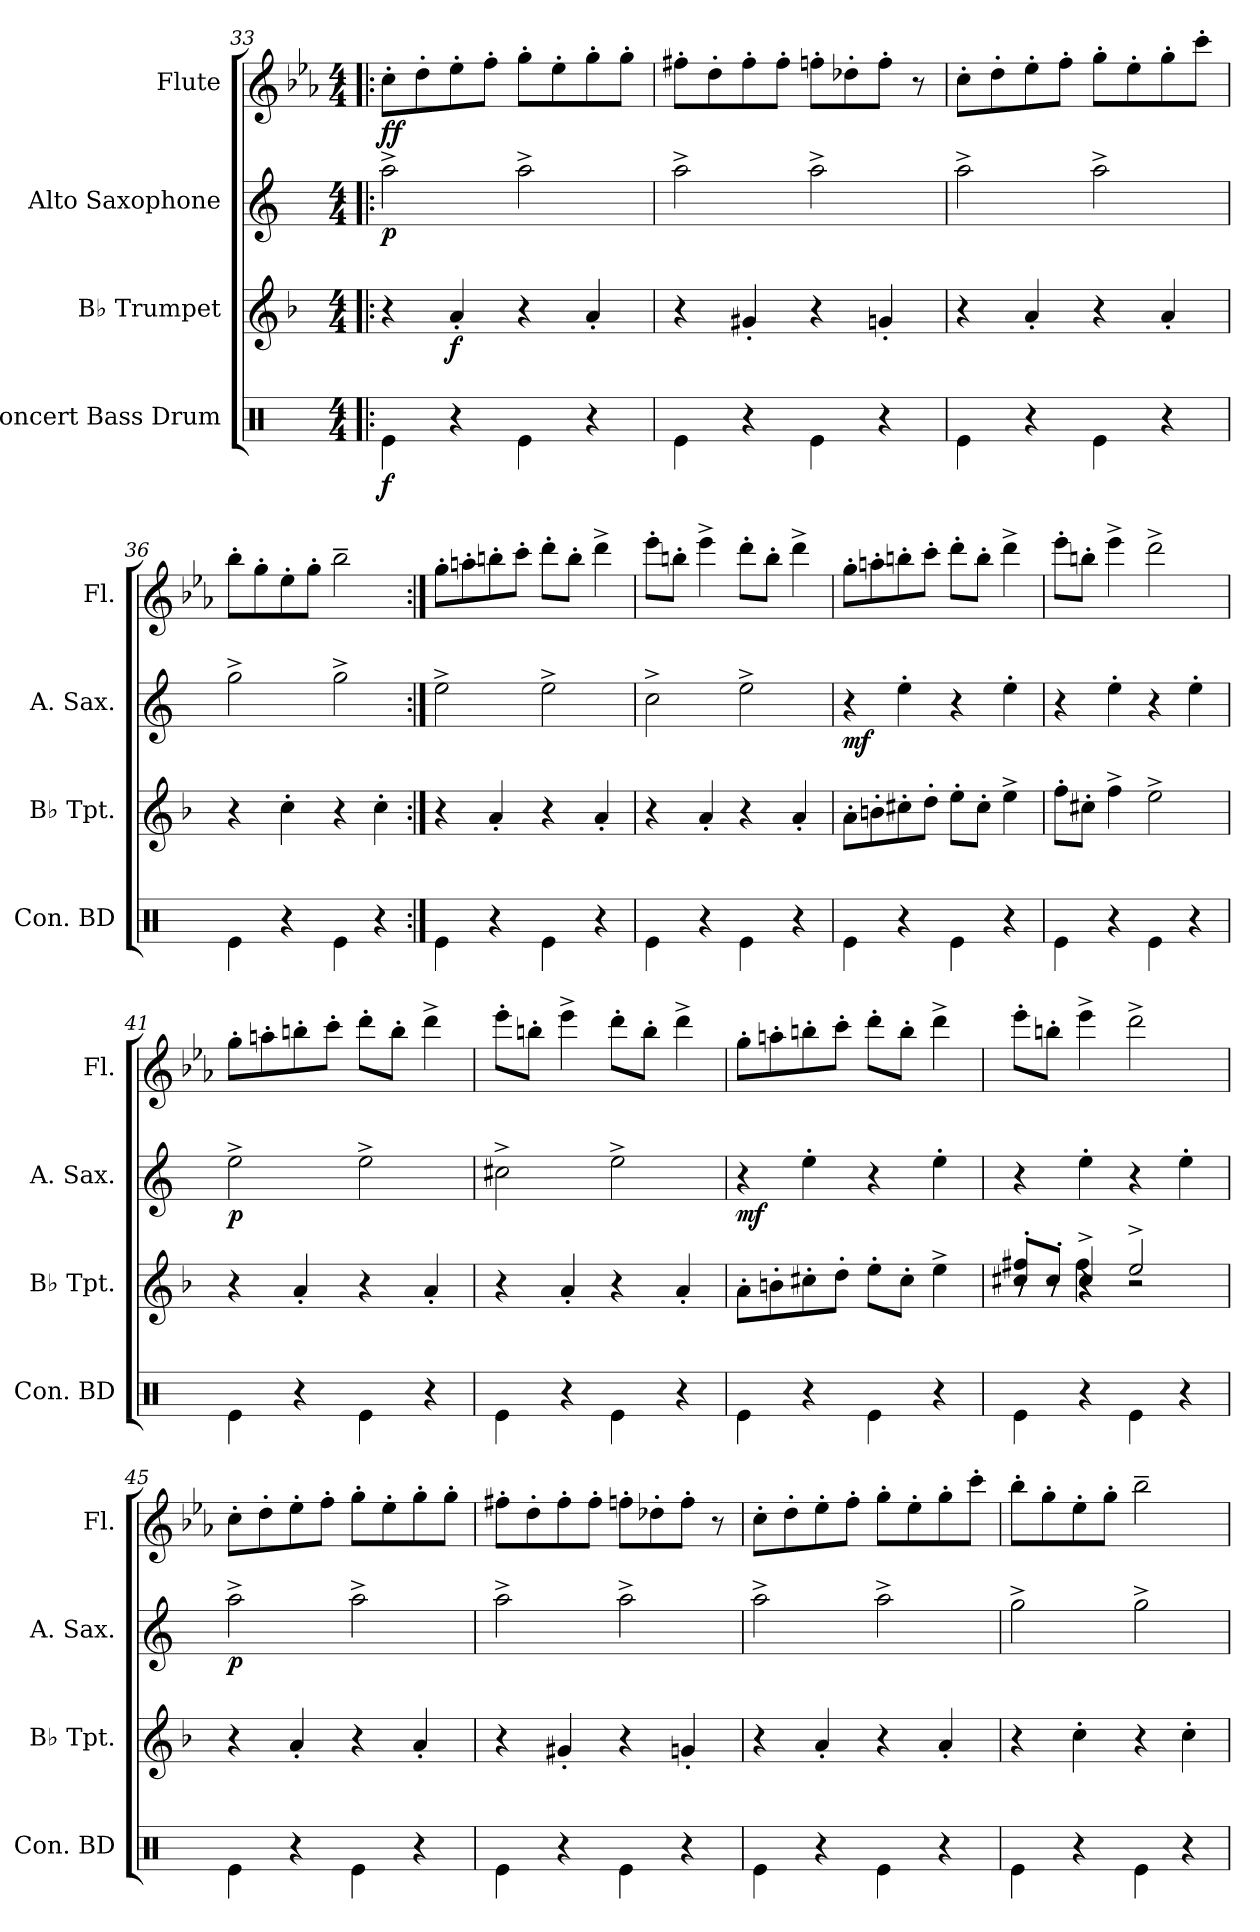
**kern	**dynam	**kern	**dynam	**kern	**dynam	**kern	**dynam
*part4	*part4	*part3	*part3	*part2	*part2	*part1	*part1
*staff4	*staff4	*staff3	*staff3	*staff2	*staff2	*staff1	*staff1
*I"Concert Bass Drum	*	*I"B♭ Trumpet	*	*I"Alto Saxophone	*	*I"Flute	*
*I'Con. BD	*	*I'B♭ Tpt.	*	*I'A. Sax.	*	*I'Fl.	*
!!LO:LB:g=z
*clefX	*	*clefG2	*	*clefG2	*	*clefG2	*
*	*	*ITrd1c2	*	*ITrd5c9	*	*	*
*k[]	*	*k[b-e-a-]	*	*k[b-e-a-]	*	*k[b-e-a-]	*
*M4/4	*	*M4/4	*	*M4/4	*	*M4/4	*
*MM138	*	*MM138	*	*MM138	*	*MM138	*
=33!|:	=33!|:	=33!|:	=33!|:	=33!|:	=33!|:	=33!|:	=33!|:
!	!LO:DY:b	!	!	!	!LO:DY:b	!	!LO:DY:b
4Re\	f	4r	.	2cc^\	p	8cc'\L	ff
.	.	.	.	.	.	8dd'\	.
!	!	!	!LO:DY:b	!	!	!	!
4r	.	4g'/	f	.	.	8ee-'\	.
.	.	.	.	.	.	8ff'\J	.
4Re\	.	4r	.	2cc^\	.	8gg'\L	.
.	.	.	.	.	.	8ee-'\	.
4r	.	4g'/	.	.	.	8gg'\	.
.	.	.	.	.	.	8gg'\J	.
=34	=34	=34	=34	=34	=34	=34	=34
4Re\	.	4r	.	2cc^\	.	8ff#X'\L	.
.	.	.	.	.	.	8dd'\	.
4r	.	4f#X'/	.	.	.	8ff#'\	.
.	.	.	.	.	.	8ff#'\J	.
4Re\	.	4r	.	2cc^\	.	8ffn'\L	.
.	.	.	.	.	.	8dd-X'\	.
4r	.	4fn'/	.	.	.	8ff'\J	.
.	.	.	.	.	.	8r	.
=35	=35	=35	=35	=35	=35	=35	=35
4Re\	.	4r	.	2cc^\	.	8cc'\L	.
.	.	.	.	.	.	8dd'\	.
4r	.	4g'/	.	.	.	8ee-'\	.
.	.	.	.	.	.	8ff'\J	.
4Re\	.	4r	.	2cc^\	.	8gg'\L	.
.	.	.	.	.	.	8ee-'\	.
4r	.	4g'/	.	.	.	8gg'\	.
.	.	.	.	.	.	8ccc'\J	.
=36	=36	=36	=36	=36	=36	=36	=36
4Re\	.	4r	.	2b-^\	.	8bb-'\L	.
.	.	.	.	.	.	8gg'\	.
4r	.	4b-'\	.	.	.	8ee-'\	.
.	.	.	.	.	.	8gg'\J	.
4Re\	.	4r	.	2b-^\	.	2bb-~\	.
4r	.	4b-'\	.	.	.	.	.
!!LO:PB:g=z
=37:|!	=37:|!	=37:|!	=37:|!	=37:|!	=37:|!	=37:|!	=37:|!
4Re\	.	4r	.	2g^\	.	8gg'\L	.
.	.	.	.	.	.	8aan'\	.
4r	.	4g'/	.	.	.	8bbn'\	.
.	.	.	.	.	.	8ccc'\J	.
4Re\	.	4r	.	2g^\	.	8ddd'\L	.
.	.	.	.	.	.	8bb'\J	.
4r	.	4g'/	.	.	.	4ddd^\	.
=38	=38	=38	=38	=38	=38	=38	=38
4Re\	.	4r	.	2e-^\	.	8eee-'\L	.
.	.	.	.	.	.	8bbn'\J	.
4r	.	4g'/	.	.	.	4eee-^\	.
4Re\	.	4r	.	2g^\	.	8ddd'\L	.
.	.	.	.	.	.	8bb'\J	.
4r	.	4g'/	.	.	.	4ddd^\	.
=39	=39	=39	=39	=39	=39	=39	=39
!	!	!	!	!	!LO:DY:b	!	!
4Re\	.	8g'\L	.	4r	mf	8gg'\L	.
.	.	8an'\	.	.	.	8aan'\	.
4r	.	8bn'\	.	4g'\	.	8bbn'\	.
.	.	8cc'\J	.	.	.	8ccc'\J	.
4Re\	.	8dd'\L	.	4r	.	8ddd'\L	.
.	.	8b'\J	.	.	.	8bb'\J	.
4r	.	4dd^\	.	4g'\	.	4ddd^\	.
=40	=40	=40	=40	=40	=40	=40	=40
4Re\	.	8ee-'\L	.	4r	.	8eee-'\L	.
.	.	8bn'\J	.	.	.	8bbn'\J	.
4r	.	4ee-^\	.	4g'\	.	4eee-^\	.
4Re\	.	2dd^\	.	4r	.	2ddd^\	.
4r	.	.	.	4g'\	.	.	.
!!LO:LB:g=z
=41	=41	=41	=41	=41	=41	=41	=41
!	!	!	!	!	!LO:DY:b	!	!
4Re\	.	4r	.	2g^\	p	8gg'\L	.
.	.	.	.	.	.	8aan'\	.
4r	.	4g'/	.	.	.	8bbn'\	.
.	.	.	.	.	.	8ccc'\J	.
4Re\	.	4r	.	2g^\	.	8ddd'\L	.
.	.	.	.	.	.	8bb'\J	.
4r	.	4g'/	.	.	.	4ddd^\	.
=42	=42	=42	=42	=42	=42	=42	=42
4Re\	.	4r	.	2en^\	.	8eee-'\L	.
.	.	.	.	.	.	8bbn'\J	.
4r	.	4g'/	.	.	.	4eee-^\	.
4Re\	.	4r	.	2g^\	.	8ddd'\L	.
.	.	.	.	.	.	8bb'\J	.
4r	.	4g'/	.	.	.	4ddd^\	.
=43	=43	=43	=43	=43	=43	=43	=43
!	!	!	!	!	!LO:DY:b	!	!
4Re\	.	8g'\L	.	4r	mf	8gg'\L	.
.	.	8an'\	.	.	.	8aan'\	.
4r	.	8bn'\	.	4g'\	.	8bbn'\	.
.	.	8cc'\J	.	.	.	8ccc'\J	.
4Re\	.	8dd'\L	.	4r	.	8ddd'\L	.
.	.	8b'\J	.	.	.	8bb'\J	.
4r	.	4dd^\	.	4g'\	.	4ddd^\	.
=44	=44	=44	=44	=44	=44	=44	=44
*	*	*^	*	*	*	*	*
*	*	*	*^	*	*	*	*	*
*	*	*	*	*^	*	*	*	*	*
4Re\	.	8bn/' 8een/'L	8r	8r	8r	.	4r	.	8eee-'\L	.
.	.	8b'/J	8ryy	8r	8r	.	.	.	8bbn'\J	.
4r	.	4b^/	4ee!	4r	4r	.	4g'\	.	4eee-^\	.
4Re\	.	2dd^/	2ryy	2r	2r	.	4r	.	2ddd^\	.
4r	.	.	.	.	.	.	4g'\	.	.	.
*	*	*v	*v	*v	*v	*	*	*	*	*
!!LO:LB:g=z
=45	=45	=45	=45	=45	=45	=45	=45
!	!	!	!	!	!LO:DY:b	!	!
4Re\	.	4r	.	2cc^\	p	8cc'\L	.
.	.	.	.	.	.	8dd'\	.
4r	.	4g'/	.	.	.	8ee-'\	.
.	.	.	.	.	.	8ff'\J	.
4Re\	.	4r	.	2cc^\	.	8gg'\L	.
.	.	.	.	.	.	8ee-'\	.
4r	.	4g'/	.	.	.	8gg'\	.
.	.	.	.	.	.	8gg'\J	.
=46	=46	=46	=46	=46	=46	=46	=46
4Re\	.	4r	.	2cc^\	.	8ff#X'\L	.
.	.	.	.	.	.	8dd'\	.
4r	.	4f#X'/	.	.	.	8ff#'\	.
.	.	.	.	.	.	8ff#'\J	.
4Re\	.	4r	.	2cc^\	.	8ffn'\L	.
.	.	.	.	.	.	8dd-X'\	.
4r	.	4fn'/	.	.	.	8ff'\J	.
.	.	.	.	.	.	8r	.
=47	=47	=47	=47	=47	=47	=47	=47
4Re\	.	4r	.	2cc^\	.	8cc'\L	.
.	.	.	.	.	.	8dd'\	.
4r	.	4g'/	.	.	.	8ee-'\	.
.	.	.	.	.	.	8ff'\J	.
4Re\	.	4r	.	2cc^\	.	8gg'\L	.
.	.	.	.	.	.	8ee-'\	.
4r	.	4g'/	.	.	.	8gg'\	.
.	.	.	.	.	.	8ccc'\J	.
=48	=48	=48	=48	=48	=48	=48	=48
4Re\	.	4r	.	2b-^\	.	8bb-'\L	.
.	.	.	.	.	.	8gg'\	.
4r	.	4b-'\	.	.	.	8ee-'\	.
.	.	.	.	.	.	8gg'\J	.
4Re\	.	4r	.	2b-^\	.	2bb-~\	.
4r	.	4b-'\	.	.	.	.	.
=	=	=	=	=	=	=	=
*-	*-	*-	*-	*-	*-	*-	*-
